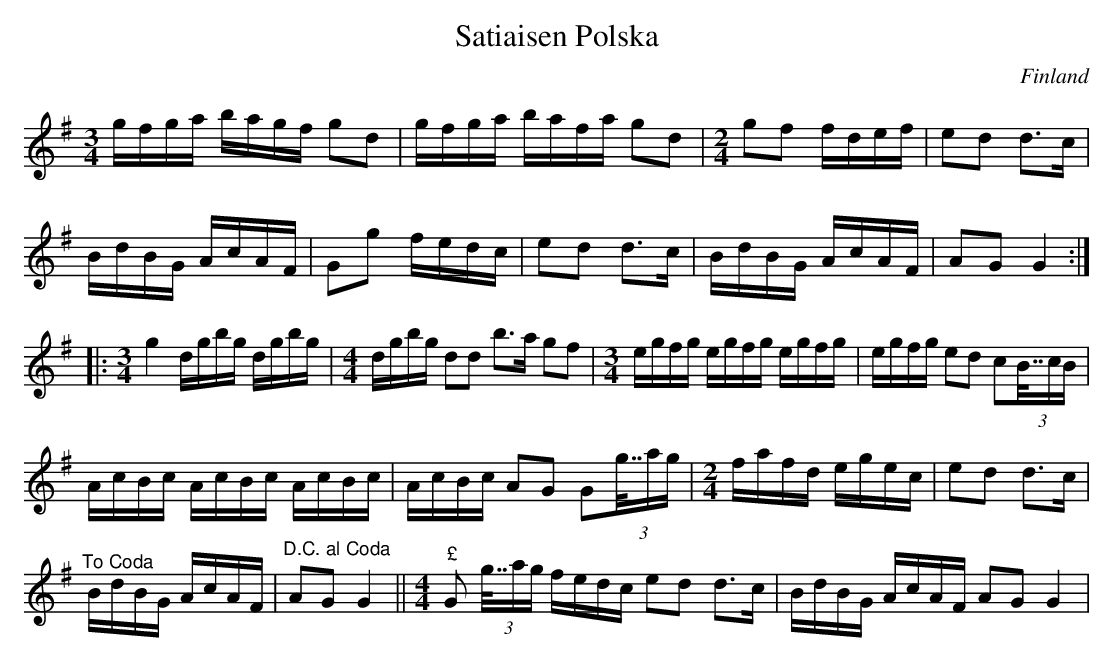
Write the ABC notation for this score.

X:1
T:Satiaisen Polska
O:Finland
L:1/16
M:3/4
K:G
gfga bagf g2d2 | gfga bafa g2d2 |[M:2/4] g2f2 fdef | e2d2 d2>c2 |
 BdBG AcAF | G2g2 fedc | e2d2 d2>c2 | BdBG AcAF | A2G2 G4 ::
[M:3/4] g4 dgbg dgbg |[M:4/4] dgbg d2d2 b2>a2 g2f2 | [M:3/4] egfg egfg egfg | egfg e2d2 c2(3B63/64cB |
 AcBc AcBc AcBc | AcBc A2G2 G2(3g63/64ag | [M:2/4] fafd egec | e2d2 d2>c2 | "^To Coda"
BdBG AcAF |"^D.C. al Coda"  A2G2 G4 || [M:4/4]"^£" G2 (3g63/64ag fedc e2d2 d2>c2 | BdBG AcAF A2G2 G4 |
